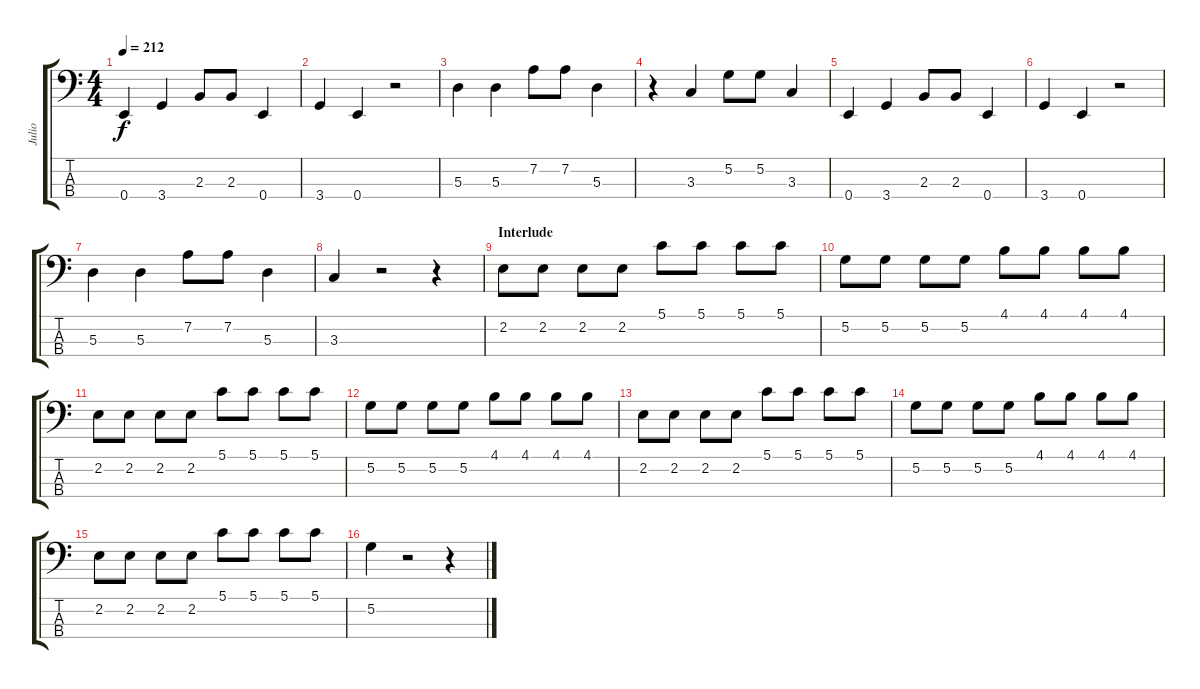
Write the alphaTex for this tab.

\track ("Julio" "Julio") {instrument electricbassfinger}
\staff {score tabs}
\tuning (G2 D2 A1 E1) {hide}
\ts (4 4)
\tempo 212
\clef f4
\ks c
0.4.4{dy f} 3.4.4 2.3.8 2.3.8 0.4.4 |
3.4.4 0.4.4 r.2 |
5.3.4 5.3.4 7.2.8 7.2.8 5.3.4 |
r.4 3.3.4 5.2.8 5.2.8 3.3.4 |
0.4.4 3.4.4 2.3.8 2.3.8 0.4.4 |
3.4.4 0.4.4 r.2 |
5.3.4 5.3.4 7.2.8 7.2.8 5.3.4 |
3.3.4 r.2 r.4 |
\section ("" "Interlude")
2.2.8 2.2.8 2.2.8 2.2.8 5.1.8 5.1.8 5.1.8 5.1.8 |
5.2.8 5.2.8 5.2.8 5.2.8 4.1.8 4.1.8 4.1.8 4.1.8 |
2.2.8 2.2.8 2.2.8 2.2.8 5.1.8 5.1.8 5.1.8 5.1.8 |
5.2.8 5.2.8 5.2.8 5.2.8 4.1.8 4.1.8 4.1.8 4.1.8 |
2.2.8 2.2.8 2.2.8 2.2.8 5.1.8 5.1.8 5.1.8 5.1.8 |
5.2.8 5.2.8 5.2.8 5.2.8 4.1.8 4.1.8 4.1.8 4.1.8 |
2.2.8 2.2.8 2.2.8 2.2.8 5.1.8 5.1.8 5.1.8 5.1.8 |
5.2.4 r.2 r.4
